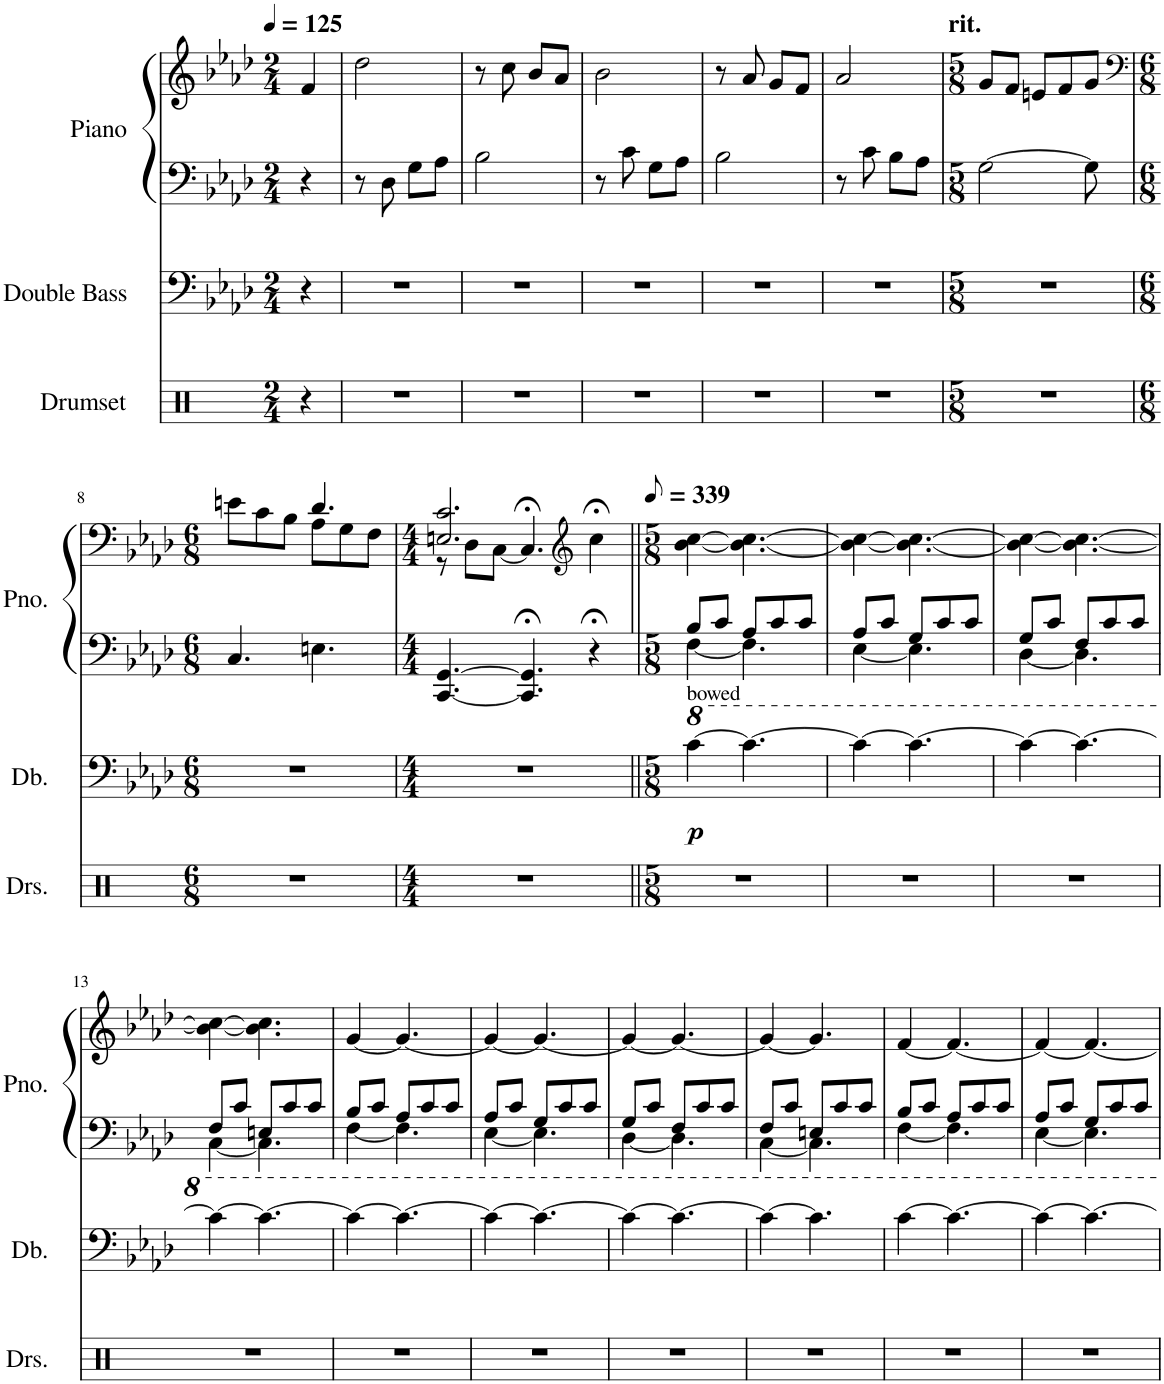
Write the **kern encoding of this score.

**kern	**kern	**dynam	**kern	**kern
*part3	*part2	*part2	*part1	*part1
*staff4	*staff3	*staff3	*staff2	*staff1
*I"Drumset	*I"Double Bass	*	*I"Piano	*
*I'Drs.	*I'Db.	*	*I'Pno.	*
*clefX	*clefF4	*	*clefF4	*clefG2
*	*Trd7c12	*	*	*
*k[]	*k[b-e-a-d-]	*	*k[b-e-a-d-]	*k[b-e-a-d-]
*M2/4	*M2/4	*	*M2/4	*M2/4
*MM125	*MM125	*	*MM125	*MM125
=1	=1	=1	=1	=1
4r	4r	.	4r	4f/
=2	=2	=2	=2	=2
2r	2r	.	8r	2dd-\
.	.	.	8D-\	.
.	.	.	8G\L	.
.	.	.	8A-\J	.
=3	=3	=3	=3	=3
2r	2r	.	2B-\	8r
.	.	.	.	8cc\
.	.	.	.	8b-/L
.	.	.	.	8a-/J
=4	=4	=4	=4	=4
2r	2r	.	8r	2b-\
.	.	.	8c\	.
.	.	.	8G\L	.
.	.	.	8A-\J	.
=5	=5	=5	=5	=5
2r	2r	.	2B-\	8r
.	.	.	.	8a-/
.	.	.	.	8g/L
.	.	.	.	8f/J
=6	=6	=6	=6	=6
2r	2r	.	8r	2a-/
.	.	.	8c\	.
.	.	.	8B-\L	.
.	.	.	8A-\J	.
=7	=7	=7	=7	=7
*M5/8	*M5/8	*	*M5/8	*M5/8
!	!	!	!	!LO:TX:a:B:t=rit.
8%5r	8%5r	.	[2G\	8g/L
.	.	.	.	8f/J
.	.	.	.	8en/L
.	.	.	.	8f/
.	.	.	8G\]	8g/J
!!LO:LB:g=z
=8	=8	=8	=8	=8
*	*	*	*	*clefF4
*M6/8	*M6/8	*	*M6/8	*M6/8
*	*	*	*	*^
2.r	2.r	.	4.C/	8en\L	4.ryy
.	.	.	.	8c\	.
.	.	.	.	8B-\J	.
.	.	.	4.En\	4.d-/	8A-\L
.	.	.	.	.	8G\
.	.	.	.	.	8F\J
=9	=9	=9	=9	=9	=9
*M4/4	*M4/4	*	*M4/4	*M4/4	*
1r	1r	.	[4.CC/ [4.GG/	2.En/ 2.c/	8r
.	.	.	.	.	8D-\L
.	.	.	.	.	[8C\J
.	.	.	4.CC/];< 4.GG/];<	.	4.C;</]
*	*	*	*	*clefG2	*
.	.	.	4r;<	4cc;<\	4ryy
*	*	*	*	*v	*v
=10||	=10||	=10||	=10||	=10||
*M5/8	*M5/8	*	*M5/8	*M5/8
*	*	*	*	*MM170
*	*	*	*^	*^
!	!LO:TX:a:t=bowed	!	!	!	!	!
!	!	!LO:DY:b	!	!	!	!
*	*	*	*	*	*v	*v
8%5r	[4cc\	p	8B-/L	[4F\	[4b-\ [4cc\
.	.	.	8c/J	.	.
.	4.cc\_	.	8A-/L	4.F\]	4.b-\_ 4.cc\_
.	.	.	8c/	.	.
.	.	.	8c/J	.	.
=11	=11	=11	=11	=11	=11
8%5r	4cc\_	.	8A-/L	[4E-\	4b-\_ 4cc\_
.	.	.	8c/J	.	.
.	4.cc\_	.	8G/L	4.E-\]	4.b-\_ 4.cc\_
.	.	.	8c/	.	.
.	.	.	8c/J	.	.
=12	=12	=12	=12	=12	=12
8%5r	4cc\_	.	8G/L	[4D-\	4b-\_ 4cc\_
.	.	.	8c/J	.	.
.	4.cc\_	.	8F/L	4.D-\]	4.b-\_ 4.cc\_
.	.	.	8c/	.	.
.	.	.	8c/J	.	.
!!LO:LB:g=z
=13	=13	=13	=13	=13	=13
8%5r	4cc\_	.	8F/L	[4C\	4b-\_ 4cc\_
.	.	.	8c/J	.	.
.	4.cc\_	.	8En/L	4.C\]	4.b-\] 4.cc\]
.	.	.	8c/	.	.
.	.	.	8c/J	.	.
=14	=14	=14	=14	=14	=14
8%5r	4cc\_	.	8B-/L	[4F\	[4g/
.	.	.	8c/J	.	.
.	4.cc\_	.	8A-/L	4.F\]	4.g/_
.	.	.	8c/	.	.
.	.	.	8c/J	.	.
=15	=15	=15	=15	=15	=15
8%5r	4cc\_	.	8A-/L	[4E-\	4g/_
.	.	.	8c/J	.	.
.	4.cc\_	.	8G/L	4.E-\]	4.g/_
.	.	.	8c/	.	.
.	.	.	8c/J	.	.
=16	=16	=16	=16	=16	=16
8%5r	4cc\_	.	8G/L	[4D-\	4g/_
.	.	.	8c/J	.	.
.	4.cc\_	.	8F/L	4.D-\]	4.g/_
.	.	.	8c/	.	.
.	.	.	8c/J	.	.
=17	=17	=17	=17	=17	=17
8%5r	4cc\_	.	8F/L	[4C\	4g/_
.	.	.	8c/J	.	.
.	4.cc\]	.	8En/L	4.C\]	4.g/]
.	.	.	8c/	.	.
.	.	.	8c/J	.	.
=18	=18	=18	=18	=18	=18
8%5r	[4cc\	.	8B-/L	[4F\	[4f/
.	.	.	8c/J	.	.
.	4.cc\_	.	8A-/L	4.F\]	4.f/_
.	.	.	8c/	.	.
.	.	.	8c/J	.	.
=19	=19	=19	=19	=19	=19
8%5r	4cc\_	.	8A-/L	[4E-\	4f/_
.	.	.	8c/J	.	.
.	4.cc\_	.	8G/L	4.E-\]	4.f/_
.	.	.	8c/	.	.
.	.	.	8c/J	.	.
*	*	*	*v	*v	*
=	=	=	=	=
*-	*-	*-	*-	*-
